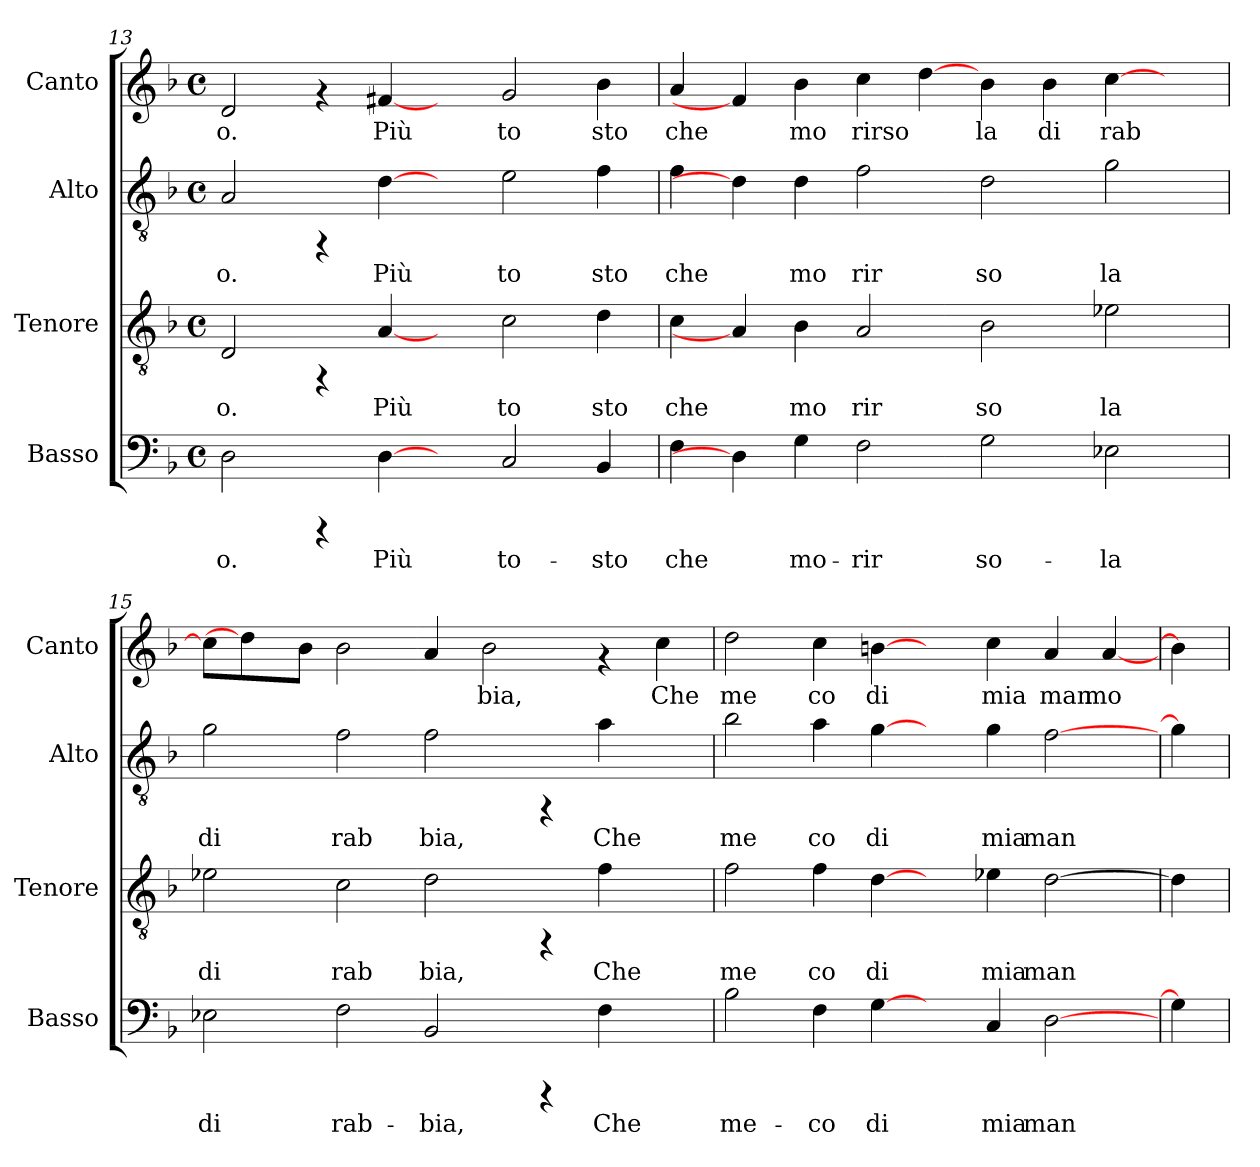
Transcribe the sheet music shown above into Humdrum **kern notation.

**kern	**text	**kern	**text	**kern	**text	**kern	**text
*part4	*part4	*part3	*part3	*part2	*part2	*part1	*part1
*staff4	*staff4	*staff3	*staff3	*staff2	*staff2	*staff1	*staff1
*I"Basso	*	*I"Tenore	*	*I"Alto	*	*I"Canto	*
*I'Basso	*	*I'Tenore	*	*I'Alto	*	*I'Canto	*
*clefF4	*	*clefGv2	*	*clefGv2	*	*clefG2	*
*k[b-]	*	*k[b-]	*	*k[b-]	*	*k[b-]	*
*F:	*	*F:	*	*F:	*	*F:	*
*M4/4	*	*M4/4	*	*M4/4	*	*M4/4	*
*met(c)	*	*met(c)	*	*met(c)	*	*met(c)	*
=13	=13	=13	=13	=13	=13	=13	=13
!	!LO:LY:b:cj	!	!LO:LY:b:cj	!	!LO:LY:b:cj	!	!LO:LY:b:cj
2D\	-o.	2D/	o.	2A/	o.	2d/	o.
4rCCC	.	4rFF	.	4rFF	.	4rf	.
!	!LO:LY:b:cj	!	!LO:LY:b:cj	!	!LO:LY:b:cj	!	!LO:LY:b:cj
[4D\	Più	[4A/	Più	[4d\	Più	[4f#X/	Più
4ryy	.	4ryy	.	4ryy	.	4ryy	.
!	!LO:LY:b:cj	!	!LO:LY:b:cj	!	!LO:LY:b:cj	!	!LO:LY:b:cj
2C/	to-	2c\	to	2e\	to	2g/	to
!	!LO:LY:b:cj	!	!LO:LY:b:cj	!	!LO:LY:b:cj	!	!LO:LY:b:cj
4BB-/	-sto	4d\	sto	4f\	sto	4b-\	sto
=14	=14	=14	=14	=14	=14	=14	=14
!	!LO:LY:b:cj	!	!LO:LY:b:cj	!	!LO:LY:b:cj	!	!LO:LY:b:cj
4F\	che	4c\	che	4f\	che	4a/	che
4D\]	.	4A/]	.	4d\]	.	4f#/]	.
!	!LO:LY:b:cj	!	!LO:LY:b:cj	!	!LO:LY:b:cj	!	!LO:LY:b:cj
4G\	mo-	4B-\	mo	4d\	mo	4b-\	mo
!	!LO:LY:b:cj	!	!LO:LY:b:cj	!	!LO:LY:b:cj	!	!LO:LY:b:cj
2F\	-rir	2A/	rir	2f\	rir	4cc\	rirso
!	!	!	!	!	!	!	!LO:LY:b:cj
.	.	.	.	.	.	[4dd\	.
!	!LO:LY:b:cj	!	!LO:LY:b:cj	!	!LO:LY:b:cj	!	!LO:LY:b:cj
2G\	so-	2B-\	so	2d\	so	4b-\	la
!	!	!	!	!	!	!	!LO:LY:b:cj
.	.	.	.	.	.	4b-\	di
!	!LO:LY:b:cj	!	!LO:LY:b:cj	!	!LO:LY:b:cj	!	!LO:LY:b:cj
2E-X\	-la	2e-X\	la	2g\	la	[>4cc\	rab
.	.	.	.	.	.	4ryy	.
=15	=15	=15	=15	=15	=15	=15	=15
!	!LO:LY:b:cj	!	!LO:LY:b:cj	!	!LO:LY:b:cj	!	!LO:LY:b:cj
2E-X\	di	2e-X\	di	2g\	di	8cc\L]	.
.	.	.	.	.	.	4dd\]	.
!	!	!	!	!	!	!	!LO:LY:b:cj
.	.	.	.	.	.	8b-\J	.
!	!LO:LY:b:cj	!	!LO:LY:b:cj	!	!LO:LY:b:cj	!	!LO:LY:b:cj
2F\	rab-	2c\	rab	2f\	rab	2b-\	.
!	!LO:LY:b:cj	!	!LO:LY:b:cj	!	!LO:LY:b:cj	!	!LO:LY:b:cj
2BB-/	-bia,	2d\	bia,	2f\	bia,	4a/	.
!	!	!	!	!	!	!	!LO:LY:b:cj
.	.	.	.	.	.	2b-\	bia,
4rCCC	.	4rFF	.	4rFF	.	.	.
!	!LO:LY:b:cj	!	!LO:LY:b:cj	!	!LO:LY:b:cj	!	!
4F\	Che	4f\	Che	4a\	Che	4rf	.
!	!	!	!	!	!	!	!LO:LY:b:cj
4ryy	.	4ryy	.	4ryy	.	4cc\	Che
=16	=16	=16	=16	=16	=16	=16	=16
!	!LO:LY:b:cj	!	!LO:LY:b:cj	!	!LO:LY:b:cj	!	!LO:LY:b:cj
2B-\	me-	2f\	me	2b-\	me	2dd\	me
!	!LO:LY:b:cj	!	!LO:LY:b:cj	!	!LO:LY:b:cj	!	!LO:LY:b:cj
4F\	-co	4f\	co	4a\	co	4cc\	co
!	!LO:LY:b:cj	!	!LO:LY:b:cj	!	!LO:LY:b:cj	!	!LO:LY:b:cj
[4G\	di	[4d\	di	[4g\	di	[4bn\	di
4ryy	.	4ryy	.	4ryy	.	4ryy	.
!	!LO:LY:b:cj	!	!LO:LY:b:cj	!	!LO:LY:b:cj	!	!LO:LY:b:cj
4C/	mia	4e-X\	mia	4g\	mia	4cc\	mia
!	!LO:LY:b:cj	!	!LO:LY:b:cj	!	!LO:LY:b:cj	!	!LO:LY:b:cj
[>2D\	man	[>2d\	man	[>2f\	man	4a/	man
!	!	!	!	!	!	!	!LO:LY:b:cj
.	.	.	.	.	.	[>4a/	mo
=17	=17	=17	=17	=17	=17	=17	=17
4G\]	.	4d\]	.	4g\]	.	4b\]	.
=	=	=	=	=	=	=	=
*-	*-	*-	*-	*-	*-	*-	*-
